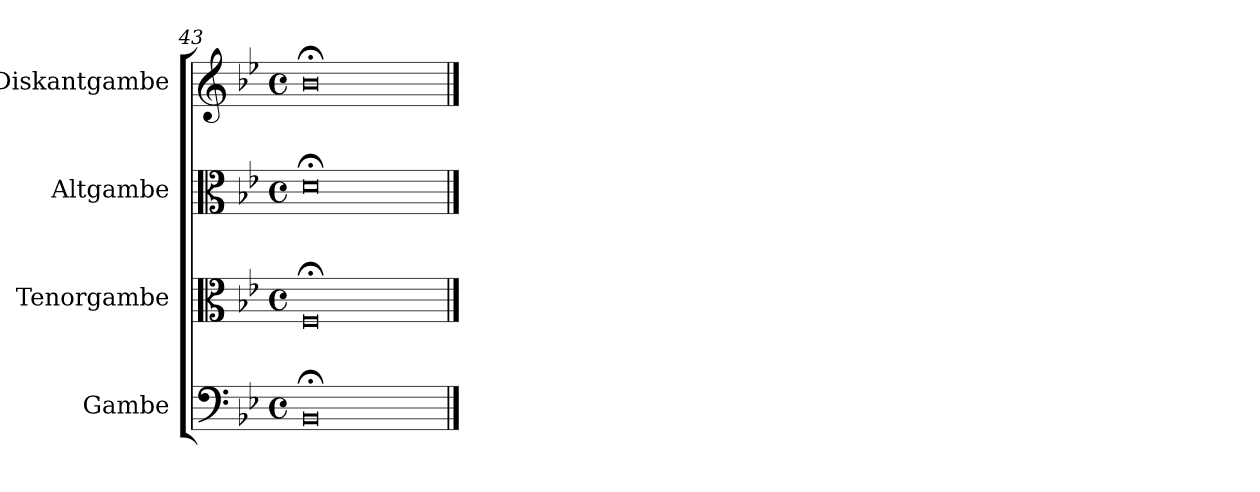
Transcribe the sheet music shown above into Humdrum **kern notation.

**kern	**kern	**kern	**kern
*part4	*part3	*part2	*part1
*staff4	*staff3	*staff2	*staff1
*I"Gambe	*I"Tenorgambe	*I"Altgambe	*I"Diskantgambe
*clefF4	*clefC3	*clefC3	*clefG2
*k[b-e-]	*k[b-e-]	*k[b-e-]	*k[b-e-]
*M4/2	*M4/2	*M4/2	*M4/2
*met(c)	*met(c)	*met(c)	*met(c)
*MM72	*MM72	*MM72	*MM72
=43	=43	=43	=43
0BB-;<	0F;<	0d;<	0b-;<
==	==	==	==
*-	*-	*-	*-
